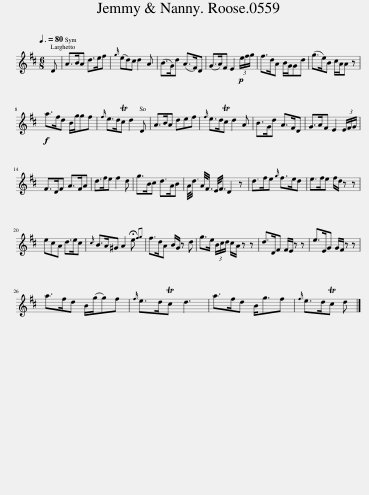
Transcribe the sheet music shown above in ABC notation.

X:1
L:1/8
Q:3/8=80
M:6/8
I:linebreak $
K:D
V:1 treble
V:1
 D | A>BA d>ef |{g} (ed)c d2 A | (B>G)d (A>F)D | (G>A)F E2!p! (3e/f/g/ | %5
 f>dA B/G/Gd | (g>e)B c/A/A z |$!f! a>fd B/g/gf |{f} e>dTc d2 D | A>BA def | %10
{f} e>dTc d2 A | B>Gd A>FD | G>AF E2 (3E/F/G/ |$ F>DF A>FA | d>fe f2 d | %15
 g>Bc d>AB | A/<d/ A/<F/ E/<F/ D2 z | d>fe{g} f>ed | e>fe f/d/ z z |$ ecA d>ec | %20
{c} B>A^G A2 !fermata!e{!fermata!f!fermata!g} | f>dA B/G/ z d | g>e (3B/c/d/ c/A/ z z | d>DF F/E/ z z | e>EG G/F/ z z |$ %25
 a>fd B/(g/g)f |{f} e>dTc d3 | a>fd B<gf |{f} e>dTc d |] %29
